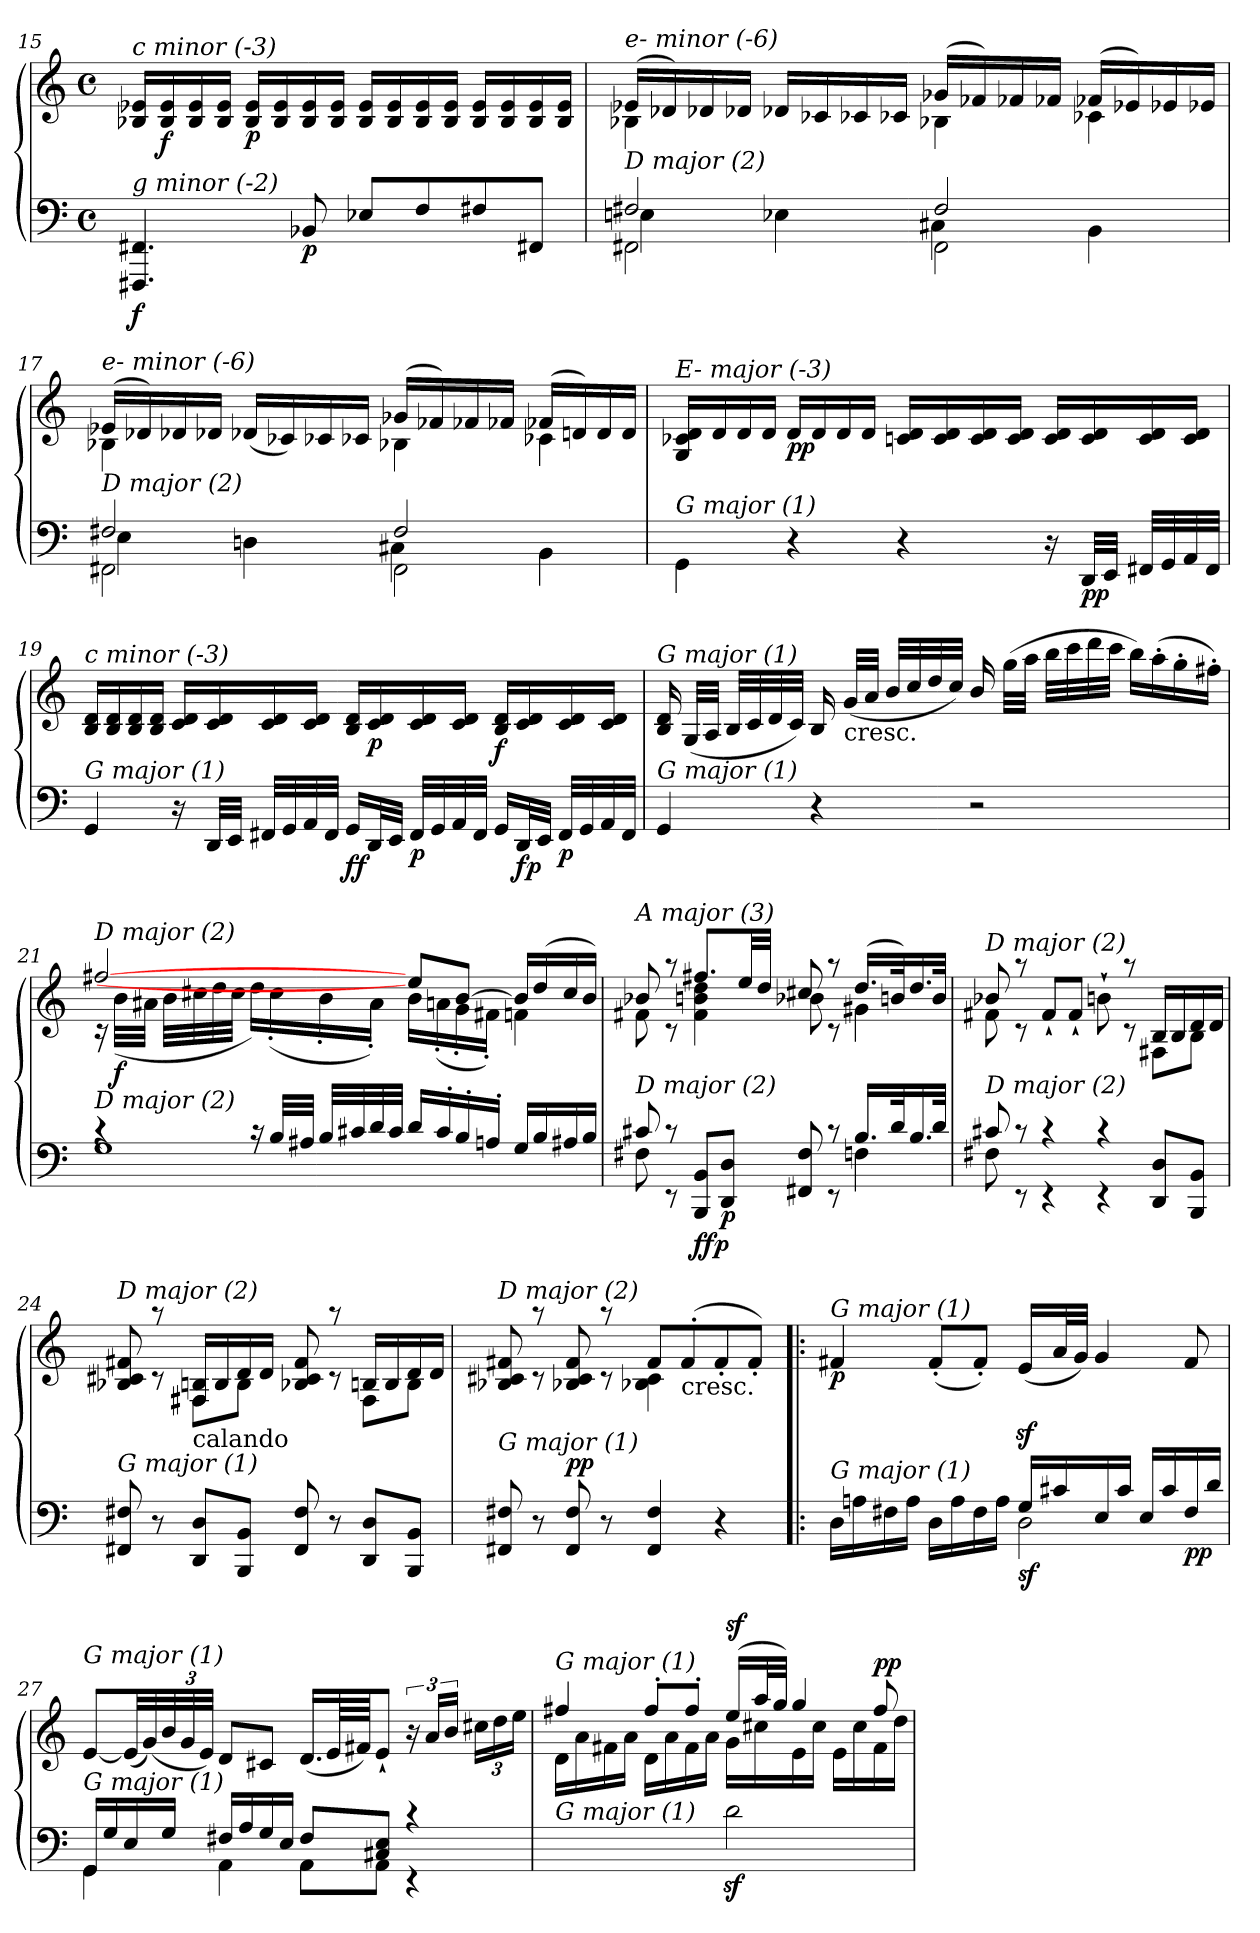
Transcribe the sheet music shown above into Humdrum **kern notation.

**kern	**kern	**dynam
*part1	*part1	*part1
*staff2	*staff1	*staff1/2
!!LO:PB:g=z
*clefF4	*clefG2	*
*k[]	*k[]	*
*C:	*C:	*
*M4/4	*M4/4	*
*met(c)	*met(c)	*
=15	=15	=15
!	!LO:TX:i:t=c minor (-3)	!
!LO:TX:i:t=g minor (-2)	!	!
!	!	!LO:DY:b=2
4.FFF#Xi/ 4.FF#Xi/	16B-X/ 16e-X/LL	f
!	!	!LO:DY:b
.	16B-/ 16e-/	f
.	16B-/ 16e-/	.
.	16B-/ 16e-/JJ	.
!	!	!LO:DY:b
.	16B-/ 16e-/LL	p
.	16B-/ 16e-/	.
!	!	!LO:DY:b=2
8BB-X/	16B-/ 16e-/	p
.	16B-/ 16e-/JJ	.
8E-X/L	16B-/ 16e-/LL	.
.	16B-/ 16e-/	.
8F/	16B-/ 16e-/	.
.	16B-/ 16e-/JJ	.
8F#Xi/	16B-/ 16e-/LL	.
.	16B-/ 16e-/	.
8FF#Xi/J	16B-/ 16e-/	.
.	16B-/ 16e-/JJ	.
!!LO:LB:g=z
=16	=16	=16
*^	*^	*
*	*^	*	*	*
!	!	!	!LO:TX:i:t=e- minor (-6)	!	!
!LO:TX:i:t=D major (2)	!	!	!	!	!
2F#X/	2FF#X\	4Enj\	(>16e-Xi/LL	4B-Xi\	.
.	.	.	16d-Xi/)	.	.
.	.	.	16d-Xi/	.	.
.	.	.	16d-Xi/JJ	.	.
.	.	4E-Xi\	16d-Xi/LL	4ryy	.
.	.	.	16c-Xi/	.	.
.	.	.	16c-Xi/	.	.
.	.	.	16c-Xi/JJ	.	.
2F#/	2FF#\	4C#X\	(>16g-Xi/LL	4B-Xi\	.
.	.	.	16f-Xi/)	.	.
.	.	.	16f-Xi/	.	.
.	.	.	16f-Xi/JJ	.	.
.	.	4BB\	(>16f-Xi/LL	4c-Xi\	.
.	.	.	16e-Xi/)	.	.
.	.	.	16e-Xi/	.	.
.	.	.	16e-Xi/JJ	.	.
=17	=17	=17	=17	=17	=17
!	!	!	!LO:TX:i:t=e- minor (-6)	!	!
!LO:TX:i:t=D major (2)	!	!	!	!	!
2F#X/	2FF#X\	4E\	(>16e-Xi/LL	4B-Xi\	.
.	.	.	16d-Xi/)	.	.
.	.	.	16d-Xi/	.	.
.	.	.	16d-Xi/JJ	.	.
.	.	4Dnj\	(>16d-Xi/LL	4ryy	.
.	.	.	16c-Xi/)	.	.
.	.	.	16c-Xi/	.	.
.	.	.	16c-Xi/JJ	.	.
2F#/	2FF#\	4C#X\	(>16g-Xi/LL	4B-Xi\	.
.	.	.	16f-Xi/)	.	.
.	.	.	16f-Xi/	.	.
.	.	.	16f-Xi/JJ	.	.
.	.	4BB\	(>16f-Xi/LL	4c-Xi\	.
.	.	.	16dn/)	.	.
.	.	.	16d/	.	.
.	.	.	16d/JJ	.	.
*v	*v	*v	*	*	*
*	*v	*v	*
!!LO:LB:g=z
=18	=18	=18
!	!LO:TX:i:t=E- major (-3)	!
!LO:TX:i:t=G major (1)	!	!
4GG\	16G/ 16c-Xi/ 16d/LL	.
.	16d/	.
.	16d/	.
.	16d/JJ	.
!	!	!LO:DY:b
4r	16d/LL	pp
.	16d/	.
.	16d/	.
.	16d/JJ	.
4r	16cnj/ 16d/LL	.
.	16c/ 16d/	.
.	16c/ 16d/	.
.	16c/ 16d/JJ	.
16r	16c/ 16d/LL	.
!	!	!LO:DY:b=2
32DD/LLL	16c/ 16d/	pp
32EE/JJJ	.	.
32FF#X/LLL	16c/ 16d/	.
32GG/	.	.
32AA/	16c/ 16d/JJ	.
32FF#/JJJ	.	.
!!LO:LB:g=z
=19	=19	=19
!	!LO:TX:i:t=c minor (-3)	!
!LO:TX:i:t=G major (1)	!	!
4GG/	16B/ 16d/LL	.
.	16B/ 16d/	.
.	16B/ 16d/	.
.	16B/ 16d/JJ	.
16r	16c/ 16d/LL	.
32DD/LLL	16c/ 16d/	.
32EE/JJJ	.	.
32FF#X/LLL	16c/ 16d/	.
32GG/	.	.
32AA/	16c/ 16d/JJ	.
32FF#/JJJ	.	.
!	!	!LO:DY:b=2
!	!	!LO:DY:n=1:b
16GG/LL	16B/ 16d/LL	f f
!	!	!LO:DY:n=2:b
32DD/L	16c/ 16d/	p
32EE/JJJ	.	.
!	!	!LO:DY:n=3:b=2
32FF#/LLL	16c/ 16d/	p
32GG/	.	.
32AA/	16c/ 16d/JJ	.
32FF#/JJJ	.	.
!	!	!LO:DY:n=4:b
16GG/LL	16B/ 16d/LL	f
!	!	!LO:DY:n=5:b=2
!	!	!LO:DY:n=6:b
32DD/L	16c/ 16d/	f p
32EE/JJJ	.	.
!	!	!LO:DY:n=7:b=2
32FF#/LLL	16c/ 16d/	p
32GG/	.	.
32AA/	16c/ 16d/JJ	.
32FF#/JJJ	.	.
!!LO:PB:g=z
=20	=20	=20
!	!LO:TX:i:t=G major (1)	!
!LO:TX:i:t=G major (1)	!	!
4GG/	16B/ 16d/	.
.	(<32G/LLL	.
.	32A/JJJ	.
.	32B/LLL	.
.	32c/	.
.	32d/	.
.	32c/JJJ)	.
4r	16B/	.
!	!LO:TX:b:t=cresc.	!
.	(>32g/LLL	.
.	32a/JJJ	.
.	32b/LLL	.
.	32cc/	.
.	32dd/	.
.	32cc/JJJ)	.
2r	16b/	.
.	(>32gg\LLL	.
.	32aa\JJJ	.
.	32bb\LLL	.
.	32ccc\	.
.	32ddd\	.
.	32ccc\JJJ	.
.	16bb\LL)	.
.	(>16aa'>\	.
.	16gg'>\	.
.	16ff#X'>\JJ)	.
!!LO:LB:g=z
=21	=21	=21
*^	*^	*
!	!	!LO:TX:i:t=D major (2)	!	!
!LO:TX:i:t=D major (2)	!	!	!	!
4rc	1G	[>2ff#Xi/	16rc	.
!	!	!	!	!LO:DY:b
.	.	.	(<32b\LLL	f
.	.	.	32a#X\JJJ	.
.	.	.	32b\LLL	.
.	.	.	32cc#X\	.
.	.	.	32dd\	.
.	.	.	32cc#\JJJ	.
16rc	.	.	16dd\LL)	.
32B/LLL	.	.	(<16cc#'<\	.
32A#XZ/JJJ	.	.	.	.
32B/LLL	.	.	16b'<\	.
32c#X/	.	.	.	.
32d/	.	.	16a#'<\JJ)	.
32c#/JJJ	.	.	.	.
16d/LL	.	8ee#/L]	16b\LL	.
16c#'>/	.	.	(<16an'<\	.
16B'>/	.	[>8b/J	16g'<\	.
16An'>/JJ	.	.	16f#X'<\JJ)	.
16G/LL	.	16b/LL]	4fni\	.
16B/	.	(>16dd/	.	.
16A#XZ/	.	16cc#/	.	.
16B/JJ	.	16b/JJ)	.	.
!!LO:LB:g=z	!!
=22	=22	=22	=22	=22
!	!	!LO:TX:i:t=A major (3)	!	!
!LO:TX:i:t=D major (2)	!	!	!	!
8c#X/	8F#X\	8b-Xi/	8f#X\	.
8rc	8rEE	8raa	8rc	.
!	!	!	!	!LO:DY:b=2
!	!	!	!	!LO:DY:n=1:b
8BBB/ 8BB/L	4.ryy	8.ff#X/L	4f#\ 4b\ 4dd\	f fp
!	!	!	!	!LO:DY:n=2:b=2
8DD/ 8D/J	.	.	.	p
.	.	32ee/LL	.	.
.	.	32dd/JJJ	.	.
8FF#X/ 8F#/	.	8cc#X/	8b-Xi\	.
8rc	8rEE	8raa	8rc	.
16.B/LL	4Fni\	(>16.dd/LL	4g#X\	.
32d/k	.	32b/k)	.	.
16.B/	.	16.dd/	.	.
32d/JJk	.	32b/JJk	.	.
=23	=23	=23	=23	=23
*	*	*	*^	*
!	!	!LO:TX:i:t=D major (2)	!	!	!
!LO:TX:i:t=D major (2)	!	!	!	!	!
8c#X/	8F#X\	8b-Xi/	8f#X\	2.ryy	.
8rc	8rEE	8raa	8rc	.	.
4rc	4rEE	8f#`>/L	4.ryy	.	.
.	.	8f#`>/J	.	.	.
4rc	4rEE	8b`<\	.	.	.
.	.	8raa	8rc	.	.
8DD/ 8D/L	4ryy	16B/LL	8F#X\L	4ryy	.
.	.	16B/	.	.	.
8BBB/ 8BB/J	.	16d/	8B\J	.	.
.	.	16d/JJ	.	.	.
*v	*v	*	*	*	*
*	*	*v	*v	*
=24	=24	=24	=24
!	!LO:TX:i:t=D major (2)	!	!
!LO:TX:i:t=G major (1)	!	!	!
8FF#X/ 8F#X/	8B-Xi/ 8c#X/ 8f#X/	8ryy	.
8r	8raa	8rc	.
!LO:TX:a:t=calando	!	!	!
8DD/ 8D/L	16F#X/ 16B/LL	8F#\L	.
.	16B/	.	.
8BBB/ 8BB/J	16d/	8B\J	.
.	16d/JJ	.	.
8FF#/ 8F#/	8B-Xi/ 8c#/ 8f#/	8ryy	.
8r	8raa	8rc	.
8DD/ 8D/L	16B/LL	8F#\L	.
.	16B/	.	.
8BBB/ 8BB/J	16d/	8B\J	.
.	16d/JJ	.	.
!!LO:LB:g=z	!!
=25	=25	=25	=25
*^	*	*	*
!	!	!LO:TX:i:t=D major (2)	!	!
!LO:TX:i:t=G major (1)	!	!	!	!
2.ryy	8FF#X/ 8F#X/	8B-Xi/ 8c#X/ 8f#X/	8ryy	.
.	8r	8raa	8rc	.
!	!	!	!	!LO:DY:a=2
.	8FF#/ 8F#/	8B-Xi/ 8c#/ 8f#/	8ryy	pp
.	8r	8raa	8rc	.
.	4FF#/ 4F#/	8f#/L	4B-Xi\ 4c#\	.
!	!	!LO:TX:b:t=cresc.	!	!
.	.	(>8f#'>/	.	.
4ryy	4r	8f#'>/	4ryy	.
.	.	8f#'>/J)	.	.
*	*	*v	*v	*
!!LO:LB:g=z
=26!|:	=26!|:	=26!|:	=26!|:
!	!	!LO:TX:i:t=G major (1)	!
!LO:TX:i:t=G major (1)	!	!	!
!	!	!	!LO:DY:b
16D\LL	2ryy	4f#X/	p
16Anj\	.	.	.
16F#X\	.	.	.
16A\JJ	.	.	.
16D\LL	.	(<8f#'</L	.
16A\	.	.	.
16F#\	.	8f#'</J)	.
16A\JJ	.	.	.
!	!	!	!LO:DY:b=2
16G/LL	2D\	(<16ez</LL	sf
16c#X/	.	32a/L	.
.	.	32g/JJJ)	.
16E/	.	4g/	.
16c#/JJ	.	.	.
16E/LL	.	.	.
16c#/	.	.	.
!	!	!	!LO:DY:b=2
!	!	!	!LO:DY:n=1:b
16F#/	.	8f#/	p p
16d/JJ	.	.	.
=27	=27	=27	=27
!	!	!LO:TX:i:t=G major (1)	!
!LO:TX:i:t=G major (1)	!	!	!
16GG/LL	4GG\	[8e/L	.
16G/	.	.	.
16E/	.	(<32e/LL]	.
.	.	(<32g/)	.
*	*	*Xbrackettup	*
16G/JJ	.	48b/	.
.	.	48g/	.
.	.	48e/JJJ)	.
16F#X/LL	4AA\	8d/L	.
16A/	.	.	.
16G/	.	8c#X/J	.
16E/JJ	.	.	.
8F#/L	8AA\L	(<16.d/LL	.
.	.	64e/LL	.
.	.	64f#X/JJJ)	.
8C#X/ 8E/J	8AA\J	8e`</J	.
*	*	*brackettup	*
4rc	4rEE	24r	.
.	.	24a/LL	.
.	.	24b/JJ	.
*	*	*Xbrackettup	*
.	.	24cc#X\LL	.
.	.	24dd\	.
.	.	24ee\JJ	.
*v	*v	*	*
!!LO:PB:g=z
=28	=28	=28
*	*^	*
!	!LO:TX:i:t=G major (1)	!	!
!LO:TX:i:t=G major (1)	!	!	!
2ryy	4ff#X/	16d\LL	.
.	.	16a\	.
.	.	16f#X\	.
.	.	16a\JJ	.
.	8ff#'>/L	16d\LL	.
.	.	16a\	.
.	8ff#'>/J	16f#\	.
.	.	16a\JJ	.
!	!	!	!LO:DY:a
2dz>\	(>16ee/LL	16g\LL	sf
.	32aa/L	16cc#X\	.
.	32gg/JJJ)	.	.
.	4gg/	16e\	.
.	.	16cc#\JJ	.
.	.	16e\LL	.
.	.	16cc#\	.
!	!	!	!LO:DY:a
!	!	!	!LO:DY:n=1:b
.	8ff#/	16f#\	p p
.	.	16dd\JJ	.
*	*v	*v	*
=	=	=
*-	*-	*-
